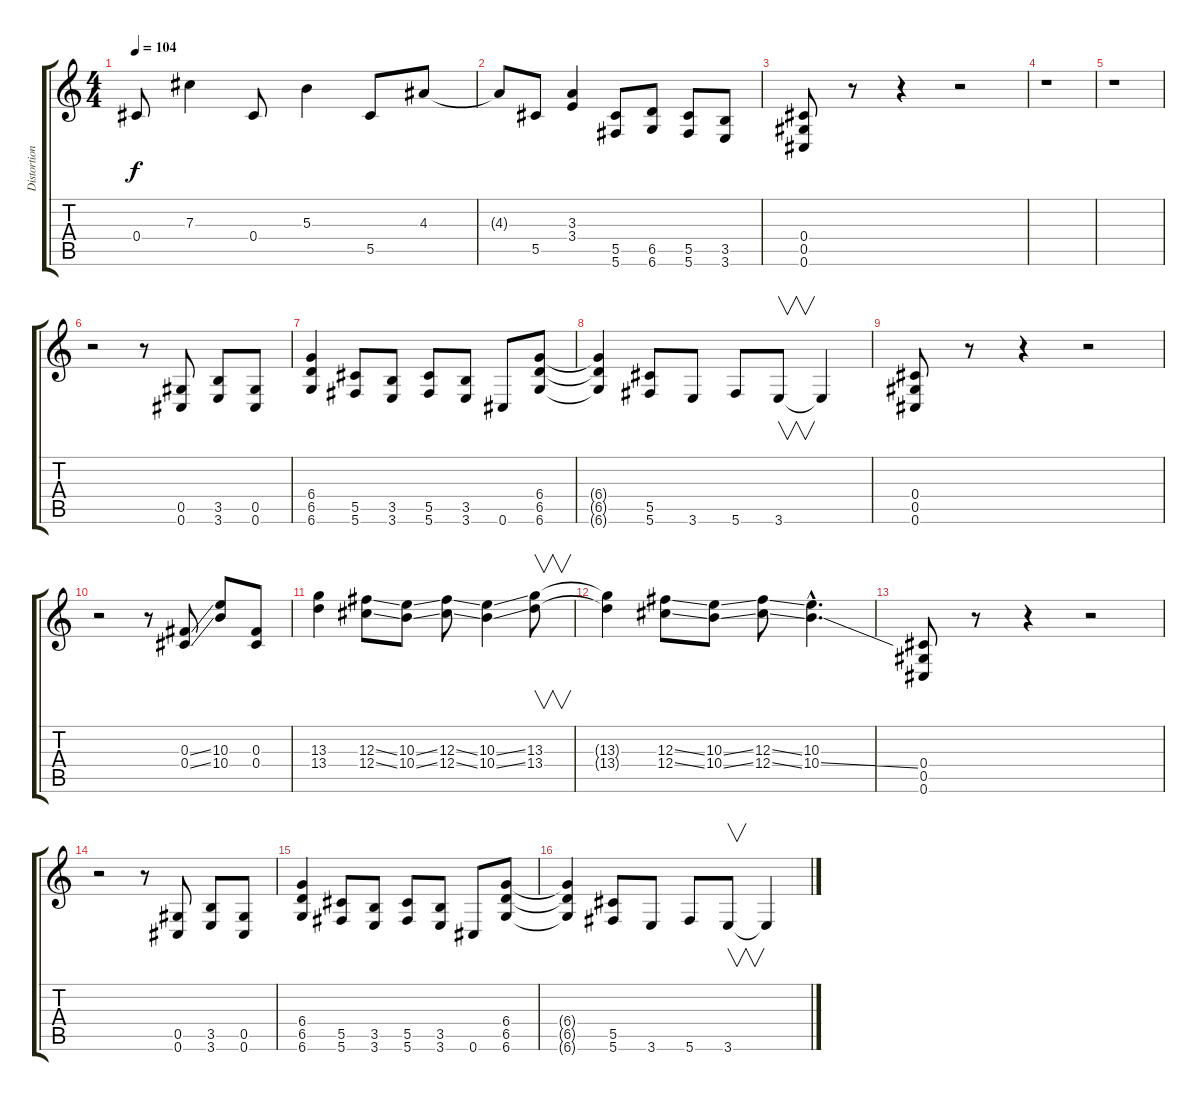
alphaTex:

\track ("Distortion Guitar" "Distortion") {instrument distortionguitar}
\staff {score tabs}
\tuning (Eb4 Bb3 Gb3 Db3 Ab2 Db2) {hide}
\ts (4 4)
\tempo 104
\clef g2
\ks c
0.4.8{dy f} 7.3.4 0.4.8 5.3.4 5.5.8 4.3.8 |
4.3{t}.8 5.5.8 (3.3 3.4).4 (5.5 5.6).8 (6.5 6.6).8 (5.5 5.6).8 (3.5 3.6).8 |
(0.4 0.5 0.6).8 r.8 r.4 r.2 |
r.1 |
r.1 |
r.2 r.8 (0.5 0.6).8 (3.5 3.6).8 (0.5 0.6).8 |
(6.4 6.5 6.6).4 (5.5 5.6).8 (3.5 3.6).8 (5.5 5.6).8 (3.5 3.6).8 0.6.8 (6.4 6.5 6.6).8 |
(6.4{t} 6.5{t} 6.6{t}).4 (5.5 5.6).8 3.6.8 5.6.8 3.6.8{v} 3.6{t}.4 |
(0.4 0.5 0.6).8 r.8 r.4 r.2 |
r.2 r.8 (0.3{ss} 0.4{ss}).8 (10.3 10.4).8 (0.3 0.4).8 |
(13.3 13.4).4 (12.3{ss} 12.4{ss}).8 (10.3{ss} 10.4{ss}).8 (12.3{ss} 12.4{ss}).8 (10.3{ss} 10.4{ss}).4 (13.3 13.4).8{v} |
(13.3{t} 13.4{t}).4 (12.3{ss} 12.4{ss}).8 (10.3{ss} 10.4{ss}).8 (12.3{ss} 12.4{ss}).8 (10.3{hac} 10.4{ss hac}).4{d} |
(0.4 0.5 0.6).8 r.8 r.4 r.2 |
r.2 r.8 (0.5 0.6).8 (3.5 3.6).8 (0.5 0.6).8 |
(6.4 6.5 6.6).4 (5.5 5.6).8 (3.5 3.6).8 (5.5 5.6).8 (3.5 3.6).8 0.6.8 (6.4 6.5 6.6).8 |
(6.4{t} 6.5{t} 6.6{t}).4 (5.5 5.6).8 3.6.8 5.6.8 3.6.8{v} 3.6{t}.4
